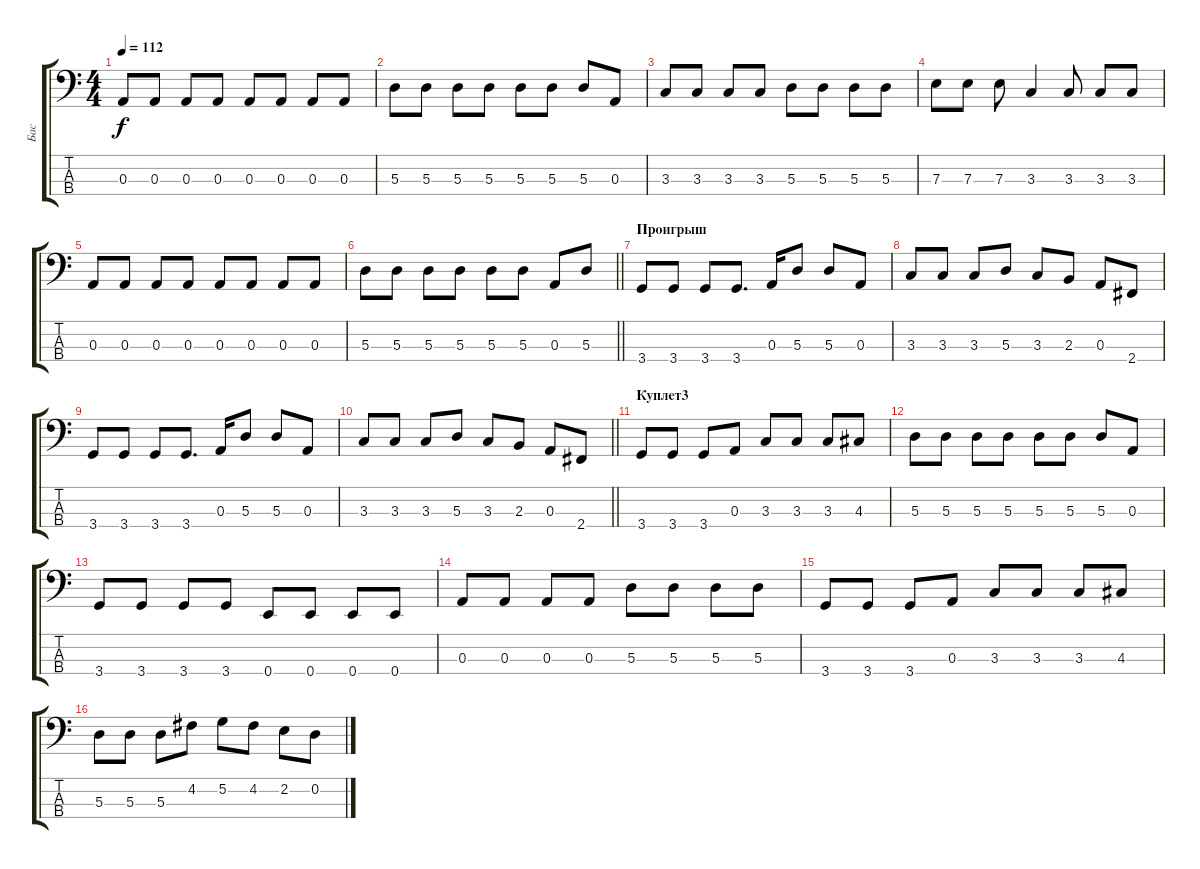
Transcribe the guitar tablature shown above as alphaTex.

\track ("Бас" "Бас") {instrument electricbassfinger}
\staff {score tabs}
\tuning (G2 D2 A1 E1) {hide}
\ts (4 4)
\tempo 112
\clef f4
\ks c
0.3.8{dy f} 0.3.8 0.3.8 0.3.8 0.3.8 0.3.8 0.3.8 0.3.8 |
5.3.8 5.3.8 5.3.8 5.3.8 5.3.8 5.3.8 5.3.8 0.3.8 |
3.3.8 3.3.8 3.3.8 3.3.8 5.3.8 5.3.8 5.3.8 5.3.8 |
7.3.8 7.3.8 7.3.8 3.3.4 3.3.8 3.3.8 3.3.8 |
0.3.8 0.3.8 0.3.8 0.3.8 0.3.8 0.3.8 0.3.8 0.3.8 |
\barLineRight lightlight
5.3.8 5.3.8 5.3.8 5.3.8 5.3.8 5.3.8 0.3.8 5.3.8 |
\section ("" "Проигрыш")
3.4.8 3.4.8 3.4.8 3.4.8{d} 0.3.16 5.3.8 5.3.8 0.3.8 |
3.3.8 3.3.8 3.3.8 5.3.8 3.3.8 2.3.8 0.3.8 2.4.8 |
3.4.8 3.4.8 3.4.8 3.4.8{d} 0.3.16 5.3.8 5.3.8 0.3.8 |
\barLineRight lightlight
3.3.8 3.3.8 3.3.8 5.3.8 3.3.8 2.3.8 0.3.8 2.4.8 |
\section ("" "Куплет3")
3.4.8 3.4.8 3.4.8 0.3.8 3.3.8 3.3.8 3.3.8 4.3.8 |
5.3.8 5.3.8 5.3.8 5.3.8 5.3.8 5.3.8 5.3.8 0.3.8 |
3.4.8 3.4.8 3.4.8 3.4.8 0.4.8 0.4.8 0.4.8 0.4.8 |
0.3.8 0.3.8 0.3.8 0.3.8 5.3.8 5.3.8 5.3.8 5.3.8 |
3.4.8 3.4.8 3.4.8 0.3.8 3.3.8 3.3.8 3.3.8 4.3.8 |
5.3.8 5.3.8 5.3.8 4.2.8 5.2.8 4.2.8 2.2.8 0.2.8
